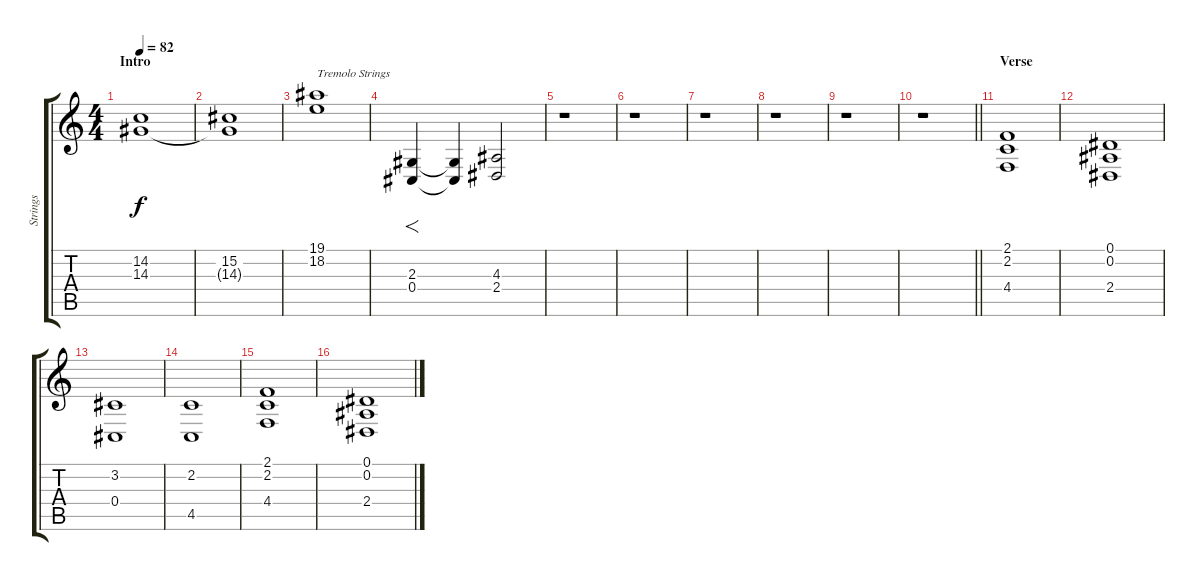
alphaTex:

\track ("Strings" "Strings") {instrument stringensemble1}
\staff {score tabs}
\tuning (Eb4 Bb3 Gb3 Db3 Ab2 Eb2) {hide}
\ts (4 4)
\section ("" "Intro")
\tempo 82
\clef g2
\ks c
(14.2 14.3).1{dy f instrument stringensemble1} |
(15.2 14.3{t}).1 |
(19.1 18.2).1{txt "Tremolo Strings" instrument tremolostrings} |
(2.3 0.4).4{f volume 11 instrument stringensemble1} (2.3{t} 0.4{t}).4 (4.3 2.4).2 |
r.1 |
r.1 |
r.1 |
r.1 |
r.1 |
\barLineRight lightlight
r.1 |
\section ("" "Verse")
(2.1 2.2 4.4).1{volume 12} |
(0.1 0.2 2.4).1 |
(3.2 0.4).1 |
(2.2 4.5).1 |
(2.1 2.2 4.4).1 |
(0.1 0.2 2.4).1
